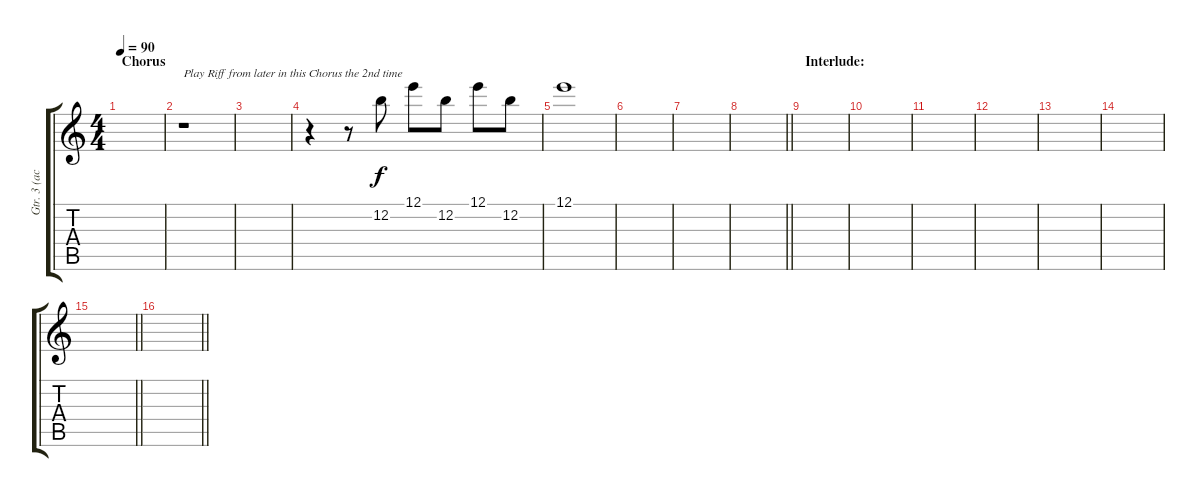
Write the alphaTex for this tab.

\track ("Gtr. 3 (acous.)" "Gtr. 3 (ac") {instrument acousticguitarsteel}
\staff {score tabs}
\tuning (E4 B3 G3 D3 A2 E2) {hide}
\ts (4 4)
\section ("" "Chorus")
\tempo 90
\clef g2
\ks c
|
r.1{txt "Play Riff from later in this Chorus the 2nd time"} |
|
r.4 r.8 12.2.8 12.1.8 12.2.8 12.1.8 12.2.8 |
12.1.1 |
|
|
\barLineRight lightlight
|
\section ("" "Interlude:")
|
|
|
|
|
|
\barLineRight lightlight
|
\barLineRight lightlight
